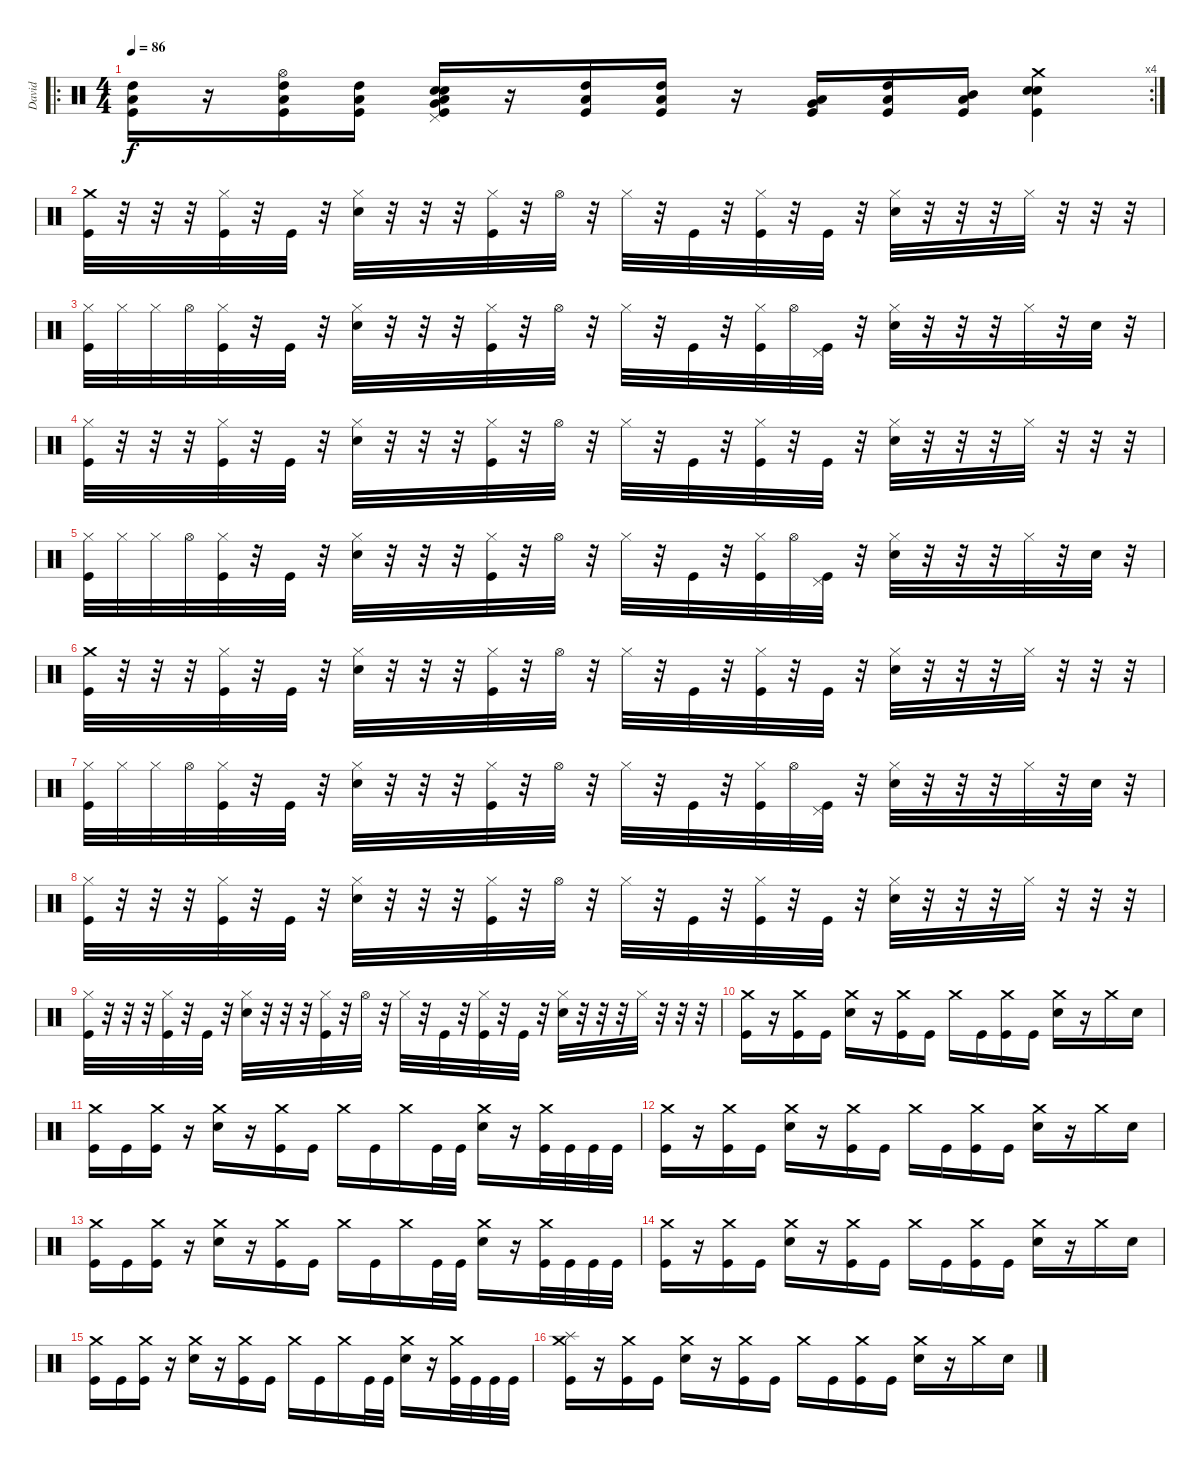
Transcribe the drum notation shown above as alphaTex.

\track ("David" "David") {instrument percussion}
\staff {score}
\articulation defaults
\ro
\rc 4
\ts (4 4)
\tempo 86
\clef neutral
\ks c
("Low Floor Tom (hit)" "High Tom (hit)" "Kick (hit)").16{dy f} r.16 ("Hi-Hat (open)" "Low Floor Tom (hit)" "High Tom (hit)" "Kick (hit)").16 ("Low Floor Tom (hit)" "High Tom (hit)" "Kick (hit)").16 ("Pedal Hi-Hat (hit)" "Low Floor Tom (hit)" "Electric Snare (hit)" "Kick (hit)" "Snare (hit) 2" "Very Low Tom (hit)").16 r.16 ("Low Floor Tom (hit)" "High Tom (hit)" "Kick (hit)").16 ("Low Floor Tom (hit)" "High Tom (hit)" "Kick (hit)").16 r.16 ("Low Floor Tom (hit)" "Very Low Tom (hit)" "Kick (hit)").16 ("Low Floor Tom (hit)" "High Tom (hit)" "Kick (hit)").16 ("Low Floor Tom (hit)" "Mid Tom (hit)" "Kick (hit)").16 ("Crash medium (hit)" "Snare (hit) 2" "Electric Snare (hit)" "Kick (hit)").4 |
("Crash medium (hit)" "Kick (hit)").32 r.32 r.32 r.32 ("Hi-Hat (closed)" "Kick (hit)").32 r.32 "Kick (hit)".32 r.32 ("Hi-Hat (closed)" "Electric Snare (hit)").32 r.32 r.32 r.32 ("Hi-Hat (closed)" "Kick (hit)").32 r.32 "Hi-Hat (open)".32 r.32 "Hi-Hat (closed)".32 r.32 "Kick (hit)".32 r.32 ("Hi-Hat (closed)" "Kick (hit)").32 r.32 "Kick (hit)".32 r.32 ("Hi-Hat (closed)" "Electric Snare (hit)").32 r.32 r.32 r.32 "Hi-Hat (closed)".32 r.32 r.32 r.32 |
("Hi-Hat (closed)" "Kick (hit)").32 "Hi-Hat (closed)".32 "Hi-Hat (closed)".32 "Hi-Hat (open)".32 ("Hi-Hat (closed)" "Kick (hit)").32 r.32 "Kick (hit)".32 r.32 ("Hi-Hat (closed)" "Electric Snare (hit)").32 r.32 r.32 r.32 ("Hi-Hat (closed)" "Kick (hit)").32 r.32 "Hi-Hat (open)".32 r.32 "Hi-Hat (closed)".32 r.32 "Kick (hit)".32 r.32 ("Hi-Hat (closed)" "Kick (hit)").32 "Hi-Hat (open)".32 ("Pedal Hi-Hat (hit)" "Kick (hit)").32 r.32 ("Hi-Hat (closed)" "Electric Snare (hit)").32 r.32 r.32 r.32 "Hi-Hat (closed)".32 r.32 "Electric Snare (hit)".32 r.32 |
("Hi-Hat (closed)" "Kick (hit)").32 r.32 r.32 r.32 ("Hi-Hat (closed)" "Kick (hit)").32 r.32 "Kick (hit)".32 r.32 ("Hi-Hat (closed)" "Electric Snare (hit)").32 r.32 r.32 r.32 ("Hi-Hat (closed)" "Kick (hit)").32 r.32 "Hi-Hat (open)".32 r.32 "Hi-Hat (closed)".32 r.32 "Kick (hit)".32 r.32 ("Hi-Hat (closed)" "Kick (hit)").32 r.32 "Kick (hit)".32 r.32 ("Hi-Hat (closed)" "Electric Snare (hit)").32 r.32 r.32 r.32 "Hi-Hat (closed)".32 r.32 r.32 r.32 |
("Hi-Hat (closed)" "Kick (hit)").32 "Hi-Hat (closed)".32 "Hi-Hat (closed)".32 "Hi-Hat (open)".32 ("Hi-Hat (closed)" "Kick (hit)").32 r.32 "Kick (hit)".32 r.32 ("Hi-Hat (closed)" "Electric Snare (hit)").32 r.32 r.32 r.32 ("Hi-Hat (closed)" "Kick (hit)").32 r.32 "Hi-Hat (open)".32 r.32 "Hi-Hat (closed)".32 r.32 "Kick (hit)".32 r.32 ("Hi-Hat (closed)" "Kick (hit)").32 "Hi-Hat (open)".32 ("Pedal Hi-Hat (hit)" "Kick (hit)").32 r.32 ("Hi-Hat (closed)" "Electric Snare (hit)").32 r.32 r.32 r.32 "Hi-Hat (closed)".32 r.32 "Electric Snare (hit)".32 r.32 |
("Crash medium (hit)" "Kick (hit)").32 r.32 r.32 r.32 ("Hi-Hat (closed)" "Kick (hit)").32 r.32 "Kick (hit)".32 r.32 ("Hi-Hat (closed)" "Electric Snare (hit)").32 r.32 r.32 r.32 ("Hi-Hat (closed)" "Kick (hit)").32 r.32 "Hi-Hat (open)".32 r.32 "Hi-Hat (closed)".32 r.32 "Kick (hit)".32 r.32 ("Hi-Hat (closed)" "Kick (hit)").32 r.32 "Kick (hit)".32 r.32 ("Hi-Hat (closed)" "Electric Snare (hit)").32 r.32 r.32 r.32 "Hi-Hat (closed)".32 r.32 r.32 r.32 |
("Hi-Hat (closed)" "Kick (hit)").32 "Hi-Hat (closed)".32 "Hi-Hat (closed)".32 "Hi-Hat (open)".32 ("Hi-Hat (closed)" "Kick (hit)").32 r.32 "Kick (hit)".32 r.32 ("Hi-Hat (closed)" "Electric Snare (hit)").32 r.32 r.32 r.32 ("Hi-Hat (closed)" "Kick (hit)").32 r.32 "Hi-Hat (open)".32 r.32 "Hi-Hat (closed)".32 r.32 "Kick (hit)".32 r.32 ("Hi-Hat (closed)" "Kick (hit)").32 "Hi-Hat (open)".32 ("Pedal Hi-Hat (hit)" "Kick (hit)").32 r.32 ("Hi-Hat (closed)" "Electric Snare (hit)").32 r.32 r.32 r.32 "Hi-Hat (closed)".32 r.32 "Electric Snare (hit)".32 r.32 |
("Hi-Hat (closed)" "Kick (hit)").32 r.32 r.32 r.32 ("Hi-Hat (closed)" "Kick (hit)").32 r.32 "Kick (hit)".32 r.32 ("Hi-Hat (closed)" "Electric Snare (hit)").32 r.32 r.32 r.32 ("Hi-Hat (closed)" "Kick (hit)").32 r.32 "Hi-Hat (open)".32 r.32 "Hi-Hat (closed)".32 r.32 "Kick (hit)".32 r.32 ("Hi-Hat (closed)" "Kick (hit)").32 r.32 "Kick (hit)".32 r.32 ("Hi-Hat (closed)" "Electric Snare (hit)").32 r.32 r.32 r.32 "Hi-Hat (closed)".32 r.32 r.32 r.32 |
("Hi-Hat (closed)" "Kick (hit)").32 r.32 r.32 r.32 ("Hi-Hat (closed)" "Kick (hit)").32 r.32 "Kick (hit)".32 r.32 ("Hi-Hat (closed)" "Electric Snare (hit)").32 r.32 r.32 r.32 ("Hi-Hat (closed)" "Kick (hit)").32 r.32 "Hi-Hat (open)".32 r.32 "Hi-Hat (closed)".32 r.32 "Kick (hit)".32 r.32 ("Hi-Hat (closed)" "Kick (hit)").32 r.32 "Kick (hit)".32 r.32 ("Hi-Hat (closed)" "Electric Snare (hit)").32 r.32 r.32 r.32 "Hi-Hat (closed)".32 r.32 r.32 r.32 |
("Crash medium (hit)" "Kick (hit)").16 r.16 ("Crash medium (hit)" "Kick (hit)").16 "Kick (hit)".16 ("Crash medium (hit)" "Electric Snare (hit)").16 r.16 ("Crash medium (hit)" "Kick (hit)").16 "Kick (hit)".16 "Crash medium (hit)".16 "Kick (hit)".16 ("Crash medium (hit)" "Kick (hit)").16 "Kick (hit)".16 ("Crash medium (hit)" "Electric Snare (hit)").16 r.16 "Crash medium (hit)".16 "Electric Snare (hit)".16 |
("Crash medium (hit)" "Kick (hit)").16 "Kick (hit)".16 ("Crash medium (hit)" "Kick (hit)").16 r.16 ("Crash medium (hit)" "Electric Snare (hit)").16 r.16 ("Crash medium (hit)" "Kick (hit)").16 "Kick (hit)".16 "Crash medium (hit)".16 "Kick (hit)".16 "Crash medium (hit)".16 "Kick (hit)".32 "Kick (hit)".32 ("Crash medium (hit)" "Electric Snare (hit)").16 r.16 ("Crash medium (hit)" "Kick (hit)").32 "Kick (hit)".32 "Kick (hit)".32 "Kick (hit)".32 |
("Crash medium (hit)" "Kick (hit)").16 r.16 ("Crash medium (hit)" "Kick (hit)").16 "Kick (hit)".16 ("Crash medium (hit)" "Electric Snare (hit)").16 r.16 ("Crash medium (hit)" "Kick (hit)").16 "Kick (hit)".16 "Crash medium (hit)".16 "Kick (hit)".16 ("Crash medium (hit)" "Kick (hit)").16 "Kick (hit)".16 ("Crash medium (hit)" "Electric Snare (hit)").16 r.16 "Crash medium (hit)".16 "Electric Snare (hit)".16 |
("Crash medium (hit)" "Kick (hit)").16 "Kick (hit)".16 ("Crash medium (hit)" "Kick (hit)").16 r.16 ("Crash medium (hit)" "Electric Snare (hit)").16 r.16 ("Crash medium (hit)" "Kick (hit)").16 "Kick (hit)".16 "Crash medium (hit)".16 "Kick (hit)".16 "Crash medium (hit)".16 "Kick (hit)".32 "Kick (hit)".32 ("Crash medium (hit)" "Electric Snare (hit)").16 r.16 ("Crash medium (hit)" "Kick (hit)").32 "Kick (hit)".32 "Kick (hit)".32 "Kick (hit)".32 |
("Crash medium (hit)" "Kick (hit)").16 r.16 ("Crash medium (hit)" "Kick (hit)").16 "Kick (hit)".16 ("Crash medium (hit)" "Electric Snare (hit)").16 r.16 ("Crash medium (hit)" "Kick (hit)").16 "Kick (hit)".16 "Crash medium (hit)".16 "Kick (hit)".16 ("Crash medium (hit)" "Kick (hit)").16 "Kick (hit)".16 ("Crash medium (hit)" "Electric Snare (hit)").16 r.16 "Crash medium (hit)".16 "Electric Snare (hit)".16 |
("Crash medium (hit)" "Kick (hit)").16 "Kick (hit)".16 ("Crash medium (hit)" "Kick (hit)").16 r.16 ("Crash medium (hit)" "Electric Snare (hit)").16 r.16 ("Crash medium (hit)" "Kick (hit)").16 "Kick (hit)".16 "Crash medium (hit)".16 "Kick (hit)".16 "Crash medium (hit)".16 "Kick (hit)".32 "Kick (hit)".32 ("Crash medium (hit)" "Electric Snare (hit)").16 r.16 ("Crash medium (hit)" "Kick (hit)").32 "Kick (hit)".32 "Kick (hit)".32 "Kick (hit)".32 |
("Splash (hit)" "Crash medium (hit)" "Kick (hit)").16 r.16 ("Crash medium (hit)" "Kick (hit)").16 "Kick (hit)".16 ("Crash medium (hit)" "Electric Snare (hit)").16 r.16 ("Crash medium (hit)" "Kick (hit)").16 "Kick (hit)".16 "Crash medium (hit)".16 "Kick (hit)".16 ("Crash medium (hit)" "Kick (hit)").16 "Kick (hit)".16 ("Crash medium (hit)" "Electric Snare (hit)").16 r.16 "Crash medium (hit)".16 "Electric Snare (hit)".16
